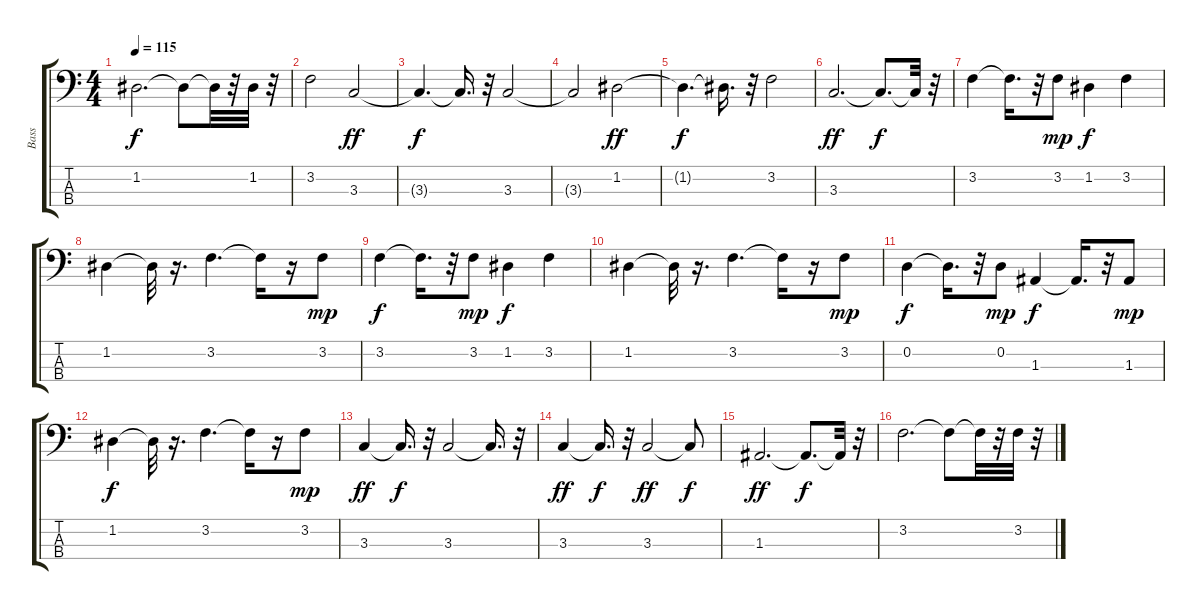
\track ("Bass" "Bass") {instrument fretlessbass}
\staff {score tabs}
\tuning (G2 D2 A1 E1) {hide}
\ts (4 4)
\tempo 115
\clef f4
\ks c
1.2.2{d dy f} 1.2{t}.8 1.2{t}.32 r.32 1.2.32 r.32 |
3.2.2 3.3.2{dy ff} |
3.3{t}.4{d dy f} 3.3{t}.16{d} r.32 3.3.2 |
3.3{t}.2 1.2.2{dy ff} |
1.2{t}.4{d dy f} 1.2{t}.16{d} r.32 3.2.2 |
3.3.2{d dy ff} 3.3{t}.8{d dy f} 3.3{t}.32 r.32 |
3.2.4 3.2{t}.16{d} r.32 3.2.8{dy mp} 1.2.4{dy f} 3.2.4 |
1.2.4 1.2{t}.32 r.16{d} 3.2.4{d} 3.2{t}.16 r.16 3.2.8{dy mp} |
3.2.4{dy f} 3.2{t}.16{d} r.32 3.2.8{dy mp} 1.2.4{dy f} 3.2.4 |
1.2.4 1.2{t}.32 r.16{d} 3.2.4{d} 3.2{t}.16 r.16 3.2.8{dy mp} |
0.2.4{dy f} 0.2{t}.16{d} r.32 0.2.8{dy mp} 1.3.4{dy f} 1.3{t}.16{d} r.32 1.3.8{dy mp} |
1.2.4{dy f} 1.2{t}.32 r.16{d} 3.2.4{d} 3.2{t}.16 r.16 3.2.8{dy mp} |
3.3.4{dy ff} 3.3{t}.16{d dy f} r.32 3.3.2 3.3{t}.16{d} r.32 |
3.3.4{dy ff} 3.3{t}.16{d dy f} r.32 3.3.2{dy ff} 3.3{t}.8{dy f} |
1.3.2{d dy ff} 1.3{t}.8{d dy f} 1.3{t}.32 r.32 |
3.2.2{d} 3.2{t}.8 3.2{t}.32 r.32 3.2.32 r.32
